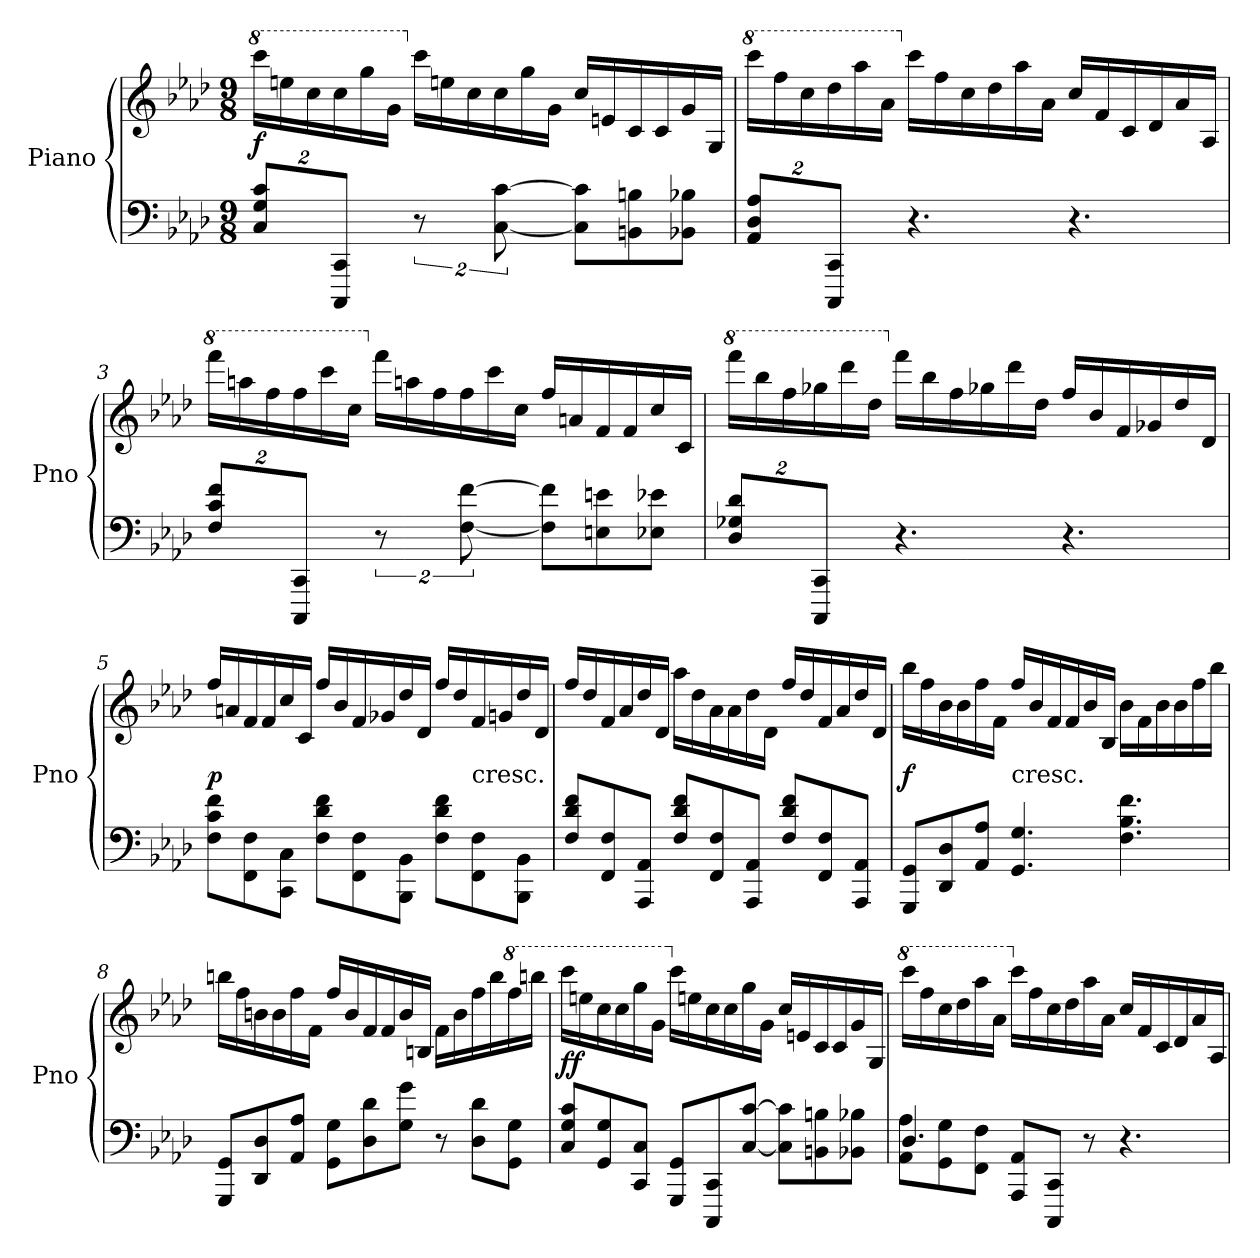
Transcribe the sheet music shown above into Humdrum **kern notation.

**kern	**kern	**dynam
*part1	*part1	*part1
*staff2	*staff1	*staff1/2
*I"Piano	*	*
*I'Pno	*	*
*clefF4	*clefG2	*
*k[b-e-a-d-]	*k[b-e-a-d-]	*
*f:	*f:	*
*M9/8	*M9/8	*
*	*8va	*
=1	=1	=1
16%3C 16%3G 16%3cL	16ccccLL	f
.	16eeen	.
.	16ccc	.
16%3CCC 16%3CCJ	16ccc	.
.	16ggg	.
.	16ggJJ	.
*	*X8va	*
16%3r	16cccLL	.
.	16een	.
.	16cc	.
[16%3C [16%3c	16cc	.
.	16gg	.
.	16gJJ	.
8C] 8c]L	16ccLL	.
.	16en	.
8BBn 8Bn	16c	.
.	16c	.
8BB-X 8B-XJ	16g	.
.	16GJJ	.
=2	=2	=2
*	*8va	*
16%3AA- 16%3D- 16%3A-L	16ccccLL	.
.	16fff	.
.	16ccc	.
16%3CCC 16%3CCJ	16ddd-	.
.	16aaa-	.
.	16aa-JJ	.
*	*X8va	*
4.r	16cccLL	.
.	16ff	.
.	16cc	.
.	16dd-	.
.	16aa-	.
.	16a-JJ	.
4.r	16ccLL	.
.	16f	.
.	16c	.
.	16d-	.
.	16a-	.
.	16A-JJ	.
=3	=3	=3
*	*8va	*
16%3F 16%3c 16%3fL	16ffffLL	.
.	16aaan	.
.	16fff	.
16%3CCC 16%3CCJ	16fff	.
.	16cccc	.
.	16cccJJ	.
*	*X8va	*
16%3r	16fffLL	.
.	16aan	.
.	16ff	.
[16%3F [16%3f	16ff	.
.	16ccc	.
.	16ccJJ	.
8F] 8f]L	16ffLL	.
.	16an	.
8En 8en	16f	.
.	16f	.
8E-X 8e-XJ	16cc	.
.	16cJJ	.
=4	=4	=4
*	*8va	*
16%3D- 16%3G-X 16%3d-L	16ffffLL	.
.	16bbb-	.
.	16fff	.
16%3CCC 16%3CCJ	16ggg-X	.
.	16dddd-	.
.	16ddd-JJ	.
*	*X8va	*
4.r	16fffLL	.
.	16bb-	.
.	16ff	.
.	16gg-X	.
.	16ddd-	.
.	16dd-JJ	.
4.r	16ffLL	.
.	16b-	.
.	16f	.
.	16g-X	.
.	16dd-	.
.	16d-JJ	.
=5	=5	=5
8F 8c 8fL	16ffLL	p
.	16an	.
8FF 8F	16f	.
.	16f	.
8CC 8CJ	16cc	.
.	16cJJ	.
8F 8d- 8fL	16ffLL	.
.	16b-	.
8FF 8F	16f	.
.	16g-X	.
8BBB- 8BB-J	16dd-	.
.	16d-JJ	.
8F 8d- 8fL	16ffLL	.
.	16dd-	.
!	!LO:TX:c:t=cresc.	!
8FF 8F	16f	.
.	16gn	.
8BBB- 8BB-J	16dd-	.
.	16d-JJ	.
=6	=6	=6
8F 8d- 8fL	16ffLL	.
.	16dd-	.
8FF 8F	16f	.
.	16a-	.
8AAA- 8AA-J	16dd-	.
.	16d-JJ	.
8F 8d- 8fL	16aa-LL	.
.	16dd-	.
8FF 8F	16a-	.
.	16a-	.
8AAA- 8AA-J	16dd-	.
.	16d-JJ	.
8F 8d- 8fL	16ffLL	.
.	16dd-	.
8FF 8F	16f	.
.	16a-	.
8AAA- 8AA-J	16dd-	.
.	16d-JJ	.
=7	=7	=7
8GGG 8GGL	16bb-LL	f
.	16ff	.
8DD- 8D-	16b-	.
.	16b-	.
8AA- 8A-J	16ff	.
.	16fJJ	.
!	!LO:TX:c:t=cresc.	!
4.GG 4.G	16ffLL	.
.	16b-	.
.	16f	.
.	16f	.
.	16b-	.
.	16B-JJ	.
4.F 4.B- 4.f	16b-LL	.
.	16f	.
.	16b-	.
.	16b-	.
.	16ff	.
.	16bb-JJ	.
=8	=8	=8
8GGG 8GGL	16bbnLL	.
.	16ff	.
8DD- 8D-	16bn	.
.	16b	.
8AA- 8A-J	16ff	.
.	16fJJ	.
8GG 8GL	16ffLL	.
.	16b	.
8D- 8d-	16f	.
.	16f	.
8G 8gJ	16b	.
.	16BnJJ	.
8r	16fLL	.
.	16b	.
8D- 8d-L	16ff	.
.	16bb	.
*	*8va	*
8GG 8GJ	16fff	.
.	16bbbnJJ	.
=9	=9	=9
8C 8G 8cL	16ccccLL	ff
.	16eeen	.
8GG 8G	16ccc	.
.	16ccc	.
8CC 8CJ	16ggg	.
.	16ggJJ	.
*	*X8va	*
8GGG 8GGL	16cccLL	.
.	16een	.
8CCC 8CC	16cc	.
.	16cc	.
[8C [8cJ	16gg	.
.	16gJJ	.
8C] 8c]L	16ccLL	.
.	16en	.
8BBn 8Bn	16c	.
.	16c	.
8BB-X 8B-XJ	16g	.
.	16GJJ	.
=10	=10	=10
*^	*	*
*	*	*8va	*
4.D-	8AA- 8A-L	16ccccLL	.
.	.	16fff	.
.	8GG 8G	16ccc	.
.	.	16ddd-	.
.	8FF 8FJ	16aaa-	.
.	.	16aa-JJ	.
*	*	*X8va	*
8AAA- 8AA-L	2.ryy	16cccLL	.
.	.	16ff	.
8CCC 8CCJ	.	16cc	.
.	.	16dd-	.
8r	.	16aa-	.
.	.	16a-JJ	.
4.r	.	16ccLL	.
.	.	16f	.
.	.	16c	.
.	.	16d-	.
.	.	16a-	.
.	.	16A-JJ	.
*v	*v	*	*
=	=	=
*-	*-	*-
